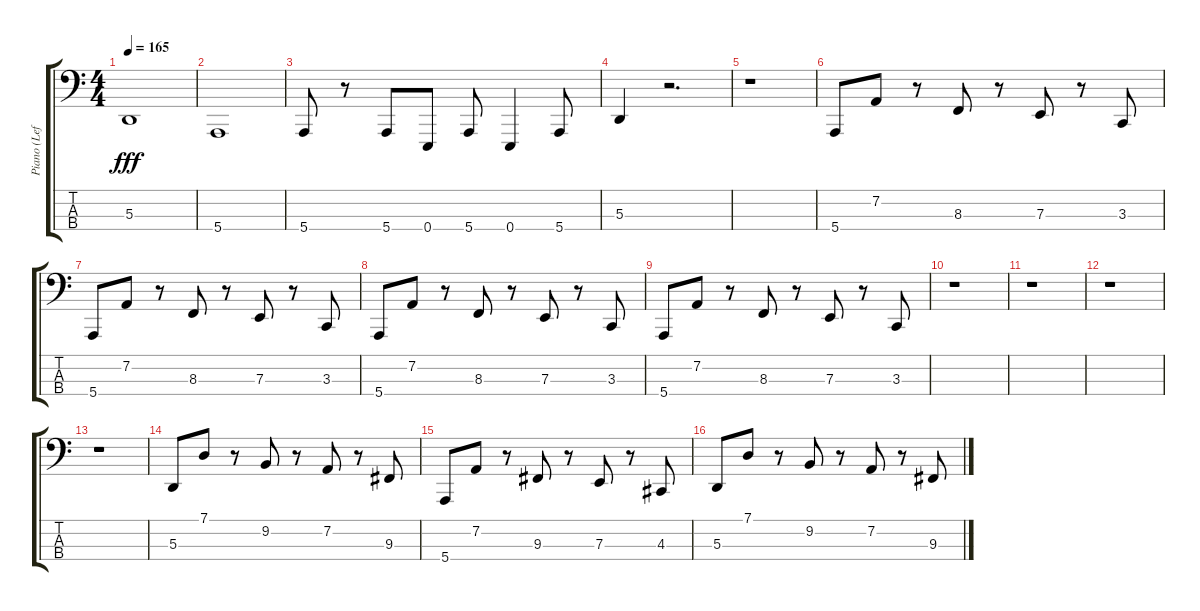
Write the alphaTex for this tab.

\track ("Piano (Left Hand)" "Piano (Lef") {instrument acousticgrandpiano}
\staff {score tabs}
\tuning (G2 D2 A1 E1) {hide}
\ts (4 4)
\tempo 165
\clef f4
\ks c
5.3.1{dy fff} |
5.4.1 |
5.4.8 r.8 5.4.8 0.4.8 5.4.8 0.4.4 5.4.8 |
5.3.4 r.2{d} |
r.1 |
5.4.8 7.2.8 r.8 8.3.8 r.8 7.3.8 r.8 3.3.8 |
5.4.8 7.2.8 r.8 8.3.8 r.8 7.3.8 r.8 3.3.8 |
5.4.8 7.2.8 r.8 8.3.8 r.8 7.3.8 r.8 3.3.8 |
5.4.8 7.2.8 r.8 8.3.8 r.8 7.3.8 r.8 3.3.8 |
r.1 |
r.1 |
r.1 |
r.1 |
5.3.8 7.1.8 r.8 9.2.8 r.8 7.2.8 r.8 9.3.8 |
5.4.8 7.2.8 r.8 9.3.8 r.8 7.3.8 r.8 4.3.8 |
5.3.8 7.1.8 r.8 9.2.8 r.8 7.2.8 r.8 9.3.8
